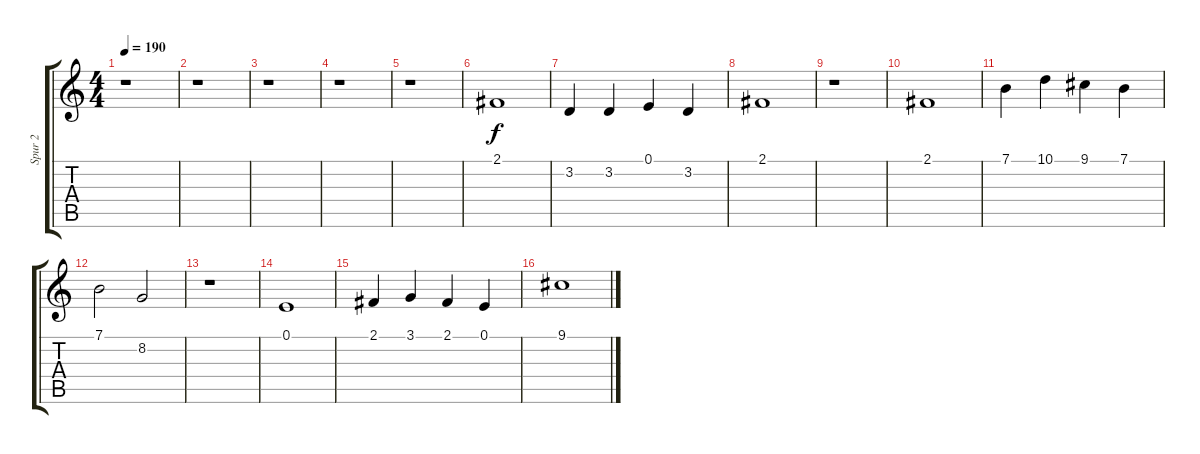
\track ("Spur 2" "Spur 2") {instrument tenorsax}
\staff {score tabs}
\tuning (E4 B3 G3 D3 A2 E2) {hide}
\ts (4 4)
\tempo 190
\clef g2
\ks c
r.1{dy f instrument tenorsax} |
r.1 |
r.1 |
r.1 |
r.1 |
2.1.1 |
3.2.4 3.2.4 0.1.4 3.2.4 |
2.1.1 |
r.1 |
2.1.1 |
7.1.4 10.1.4 9.1.4 7.1.4 |
7.1.2 8.2.2 |
r.1 |
0.1.1 |
2.1.4 3.1.4 2.1.4 0.1.4 |
9.1.1
